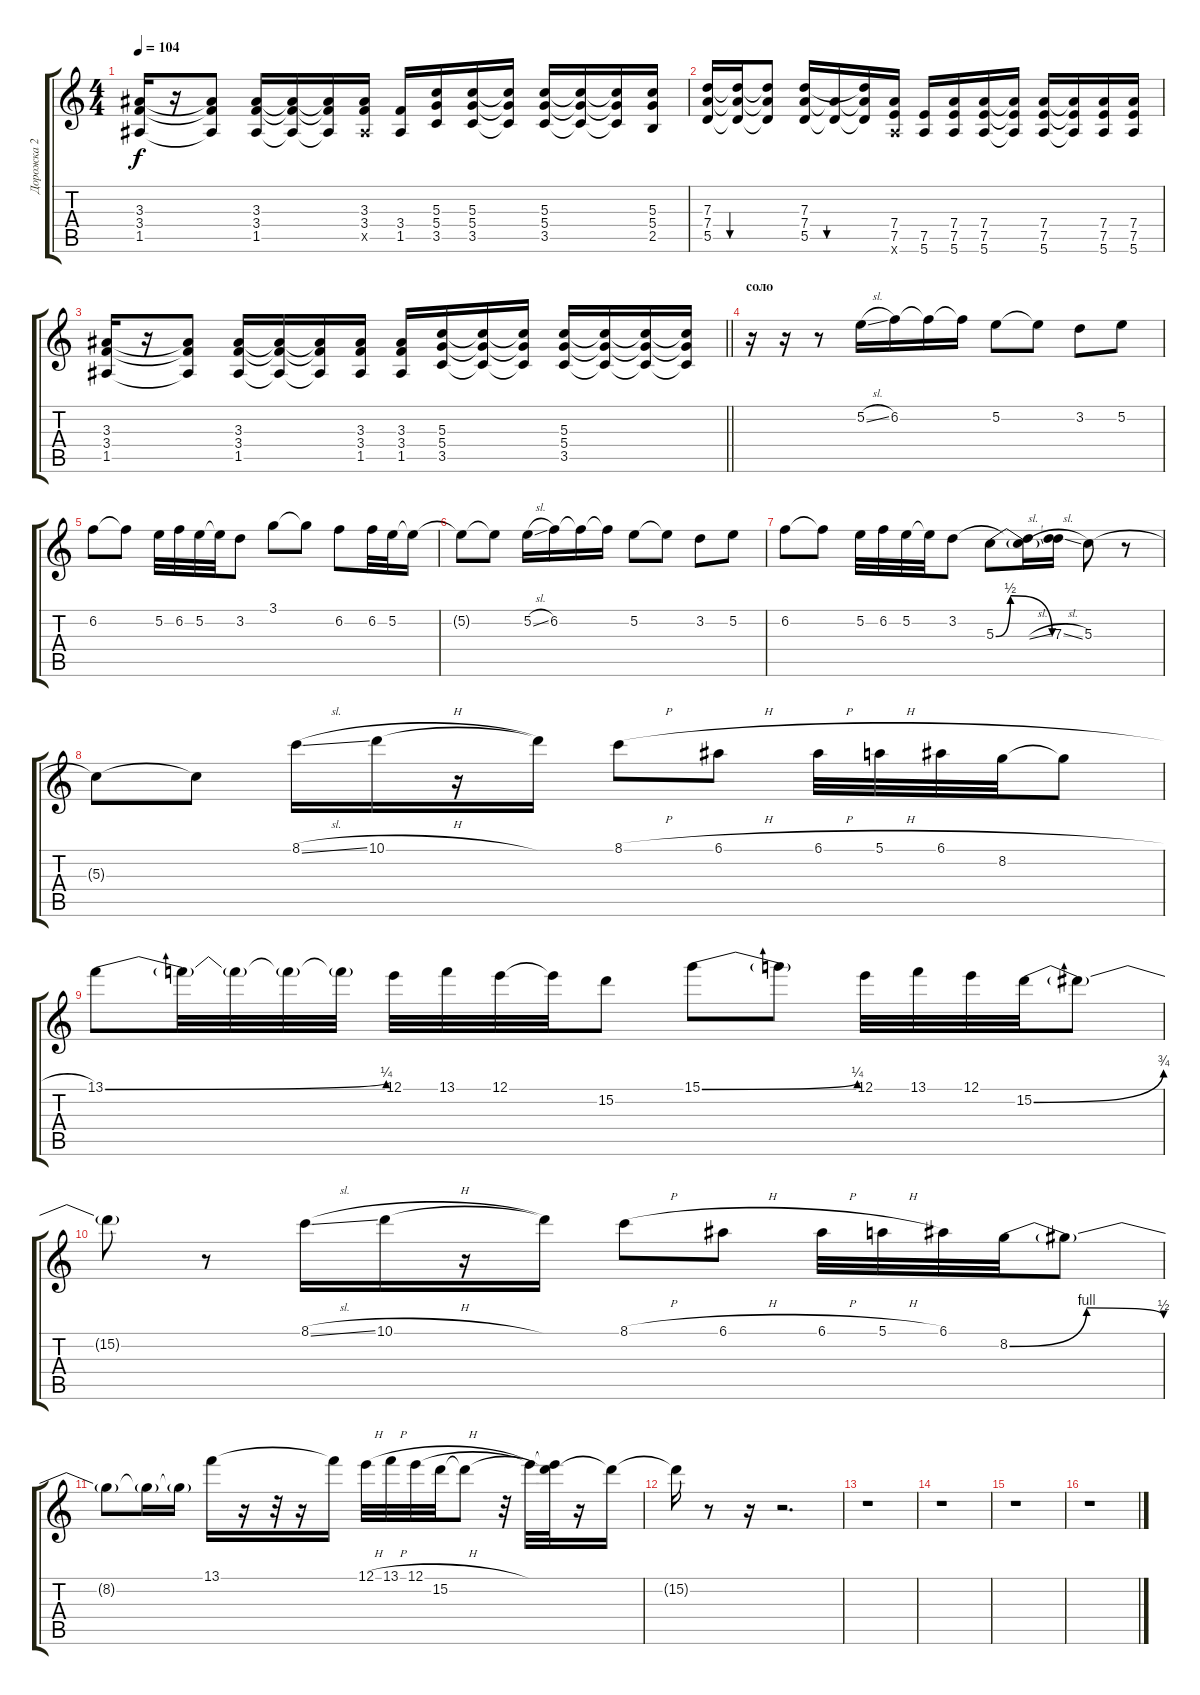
\track ("Дорожка 2" "Дорожка 2") {instrument overdrivenguitar}
\staff {score tabs}
\tuning (E4 B3 G3 D3 A2 E2) {hide}
\ts (4 4)
\tempo 104
\clef g2
\ks c
(3.3 3.4 1.5).16{dy f} r.16 (3.3{t} 3.4{t} 1.5{t}).8 (3.3 3.4 1.5).16 (3.3{t} 3.4{t} 1.5{t}).16 (3.3{t} 3.4{t} 1.5{t}).16 (3.3 3.4 1.5{x}).16 (3.4 1.5).16 (5.3 5.4 3.5).16 (5.3 5.4 3.5).16 (5.3{t} 5.4{t} 3.5{t}).16 (5.3 5.4 3.5).16 (5.3{t} 5.4{t} 3.5{t}).16 (5.3{t} 5.4{t} 3.5{t}).16 (5.3 5.4 2.5).16 |
(7.3 7.4 5.5).16 (7.3{t} 7.4{t} 5.5{t}).16{bu 120} (7.3{t} 7.4{t} 5.5{t}).8 (7.3 7.4 5.5).16 (7.4{t} 5.5{t}).16{bu 120} (7.3{t} 7.4{t} 5.5{t}).16 (7.4 7.5 5.6{x}).16 (7.5 5.6).16 (7.4 7.5 5.6).16 (7.4 7.5 5.6).16 (7.4{t} 7.5{t} 5.6{t}).16 (7.4 7.5 5.6).16 (7.4{t} 7.5{t} 5.6{t}).16 (7.4 7.5 5.6).16 (7.4 7.5 5.6).16 |
\barLineRight lightlight
(3.3 3.4 1.5).16 r.16 (3.3{t} 3.4{t} 1.5{t}).8 (3.3 3.4 1.5).16 (3.3{t} 3.4{t} 1.5{t}).16 (3.3{t} 3.4{t} 1.5{t}).16 (3.3 3.4 1.5).16 (3.3 3.4 1.5).16 (5.3 5.4 3.5).16 (5.3{t} 5.4{t} 3.5{t}).16 (5.3{t} 5.4{t} 3.5{t}).16 (5.3 5.4 3.5).16 (5.3{t} 5.4{t} 3.5{t}).16 (5.3{t} 5.4{t} 3.5{t}).16 (5.3{t} 5.4{t} 3.5{t}).16 |
\section ("" "соло")
r.16 r.16 r.8 5.2{sl}.16{instrument overdrivenguitar} 6.2.16 6.2{t}.16 6.2{t}.16 5.2.8 5.2{t}.8 3.2.8 5.2.8 |
6.2.8 6.2{t}.8 5.2.32 6.2.32 5.2.32 5.2{t}.32 3.2.8 3.1.8 3.1{t}.8 6.2.8 6.2.32 5.2.32 5.2{t}.16 |
5.2{t}.8 5.2{t}.8 5.2{sl}.16 6.2.16 6.2{t}.16 6.2{t}.16 5.2.8 5.2{t}.8 3.2.8 5.2.8 |
6.2.8 6.2{t}.8 5.2.32 6.2.32 5.2.32 5.2{t}.32 3.2.8 5.3{be (custom 0 0 15 2 58 0 60 0)}.8 (3.2{t} 5.3{sl t}).16 (3.2{t} 7.3{sl}).16 5.3.8 r.8 |
5.3{t}.8 5.3{t}.8 8.1{sl}.16 10.1{h}.16 r.16 10.1{t}.16 8.1{h}.8 6.1{h}.8 6.1{h}.32 5.1{h}.32 6.1{h}.32 8.2.32 8.2{t}.8 |
13.1{be (bend 0 0 60 1)}.8 13.1{t}.32 13.1{t}.32 13.1{t}.32 13.1{t}.32 12.1.32 13.1.32 12.1.32 12.1{t}.32 15.2.8 15.1{be (bend 0 0 60 1)}.8 15.1{t}.8 12.1.32 13.1.32 12.1.32 15.2{be (bend 0 0 60 3)}.32 15.2{t}.8 |
15.2{t}.8 r.8 8.1{sl}.16 10.1{h}.16 r.16 10.1{t}.16 8.1{h}.8 6.1{h}.8 6.1{h}.32 5.1{h}.32 6.1.32 8.2{be (bendrelease 0 0 15 4 15 4 60 2)}.32 8.2{t}.8 |
8.2{t}.8 8.2{t}.16 8.2{t}.16 13.1.16 r.16 r.32 r.16 13.1{t}.16 12.1{h}.32 13.1{h}.32 12.1{h}.32 15.2.32 15.2{t}.8 r.32 12.1{t}.32 (12.1{t} 15.2{t}).32 r.16 15.2{t}.16 |
15.2{t}.16 r.8 r.16 r.2{d} |
r.1 |
r.1 |
r.1 |
r.1
